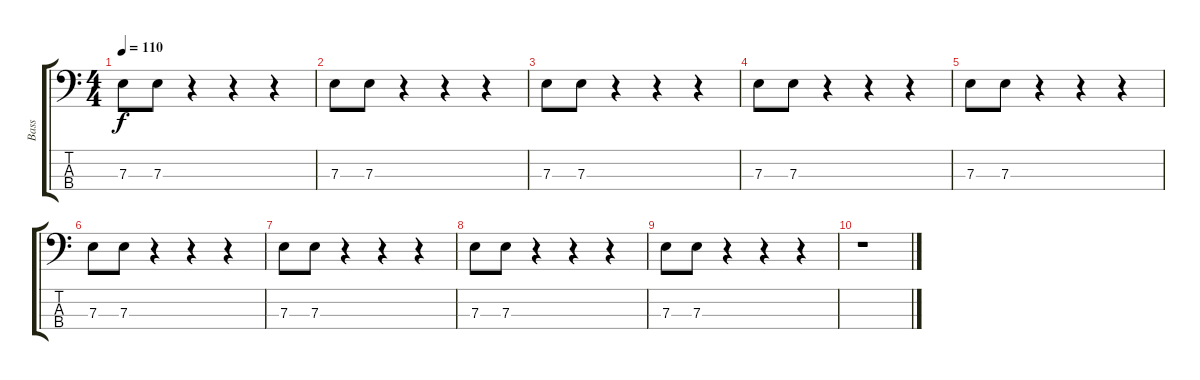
\track ("Bass" "Bass") {instrument electricbassfinger}
\staff {score tabs}
\tuning (G2 D2 A1 E1) {hide}
\ts (4 4)
\tempo 110
\clef f4
\ks c
7.3.8{dy f} 7.3.8 r.4 r.4 r.4 |
7.3.8 7.3.8 r.4 r.4 r.4 |
7.3.8 7.3.8 r.4 r.4 r.4 |
7.3.8 7.3.8 r.4 r.4 r.4 |
7.3.8 7.3.8 r.4 r.4 r.4 |
7.3.8 7.3.8 r.4 r.4 r.4 |
7.3.8 7.3.8 r.4 r.4 r.4 |
7.3.8 7.3.8 r.4 r.4 r.4 |
7.3.8 7.3.8 r.4 r.4 r.4 |
r.1
